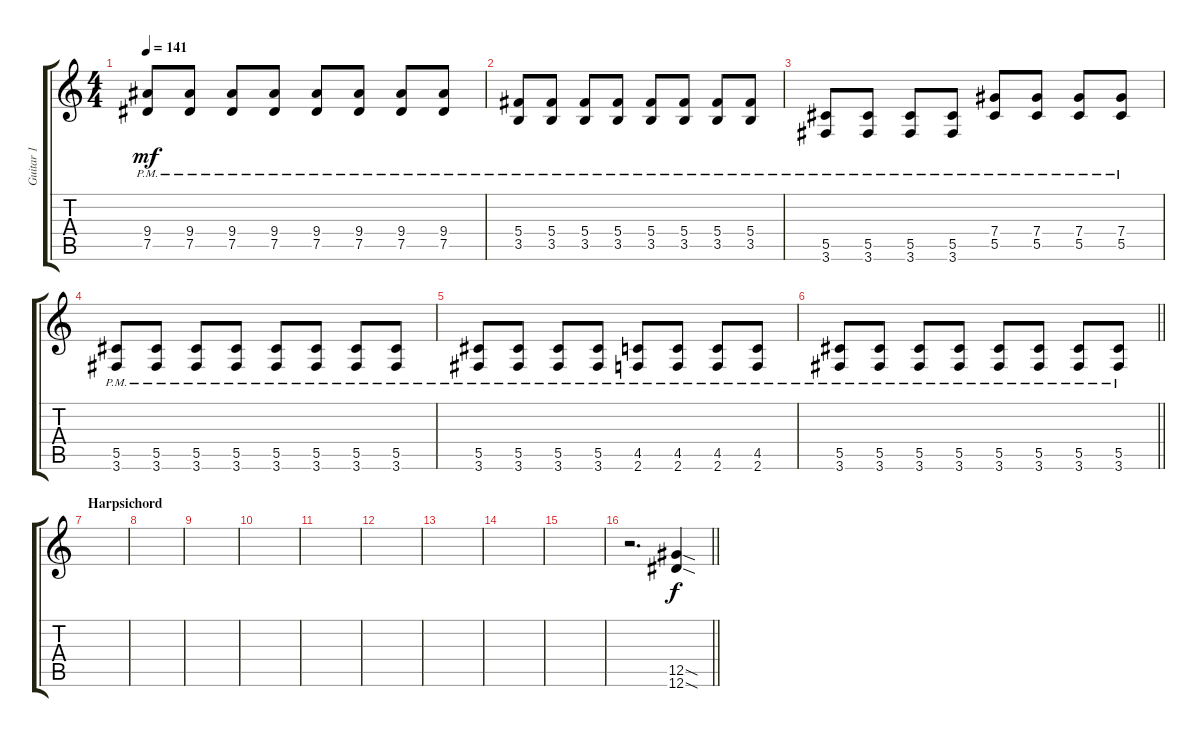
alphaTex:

\track ("Guitar 1" "Guitar 1") {instrument electricguitarmuted}
\staff {score tabs}
\tuning (Eb4 Bb3 Gb3 Db3 Ab2 Eb2) {hide}
\ts (4 4)
\tempo 141
\clef g2
\ks c
(9.4{pm} 7.5{pm}).8{dy mf} (9.4{pm} 7.5{pm}).8 (9.4{pm} 7.5{pm}).8 (9.4{pm} 7.5{pm}).8 (9.4{pm} 7.5{pm}).8 (9.4{pm} 7.5{pm}).8 (9.4{pm} 7.5{pm}).8 (9.4{pm} 7.5{pm}).8 |
(5.4 3.5{pm}).8 (5.4 3.5{pm}).8 (5.4 3.5{pm}).8 (5.4 3.5{pm}).8 (5.4 3.5{pm}).8 (5.4 3.5{pm}).8 (5.4 3.5{pm}).8 (5.4 3.5{pm}).8 |
(5.5{pm} 3.6{pm}).8 (5.5{pm} 3.6{pm}).8 (5.5{pm} 3.6{pm}).8 (5.5{pm} 3.6{pm}).8 (7.4{pm} 5.5{pm}).8 (7.4{pm} 5.5{pm}).8 (7.4{pm} 5.5{pm}).8 (7.4{pm} 5.5{pm}).8 |
(5.5{pm} 3.6{pm}).8 (5.5{pm} 3.6{pm}).8 (5.5{pm} 3.6{pm}).8 (5.5{pm} 3.6{pm}).8 (5.5{pm} 3.6{pm}).8 (5.5{pm} 3.6{pm}).8 (5.5{pm} 3.6{pm}).8 (5.5{pm} 3.6{pm}).8 |
(5.5{pm} 3.6{pm}).8 (5.5{pm} 3.6{pm}).8 (5.5{pm} 3.6{pm}).8 (5.5{pm} 3.6{pm}).8 (4.5{pm} 2.6{pm}).8 (4.5{pm} 2.6{pm}).8 (4.5{pm} 2.6{pm}).8 (4.5{pm} 2.6{pm}).8 |
\barLineRight lightlight
(5.5{pm} 3.6{pm}).8 (5.5{pm} 3.6{pm}).8 (5.5{pm} 3.6{pm}).8 (5.5{pm} 3.6{pm}).8 (5.5{pm} 3.6{pm}).8 (5.5{pm} 3.6{pm}).8 (5.5{pm} 3.6{pm}).8 (5.5{pm} 3.6{pm}).8 |
\section ("" "Harpsichord")
|
|
|
|
|
|
|
|
|
\barLineRight lightlight
r.2{d instrument overdrivenguitar} (12.5{sod} 12.6{sod}).4{dy f}
